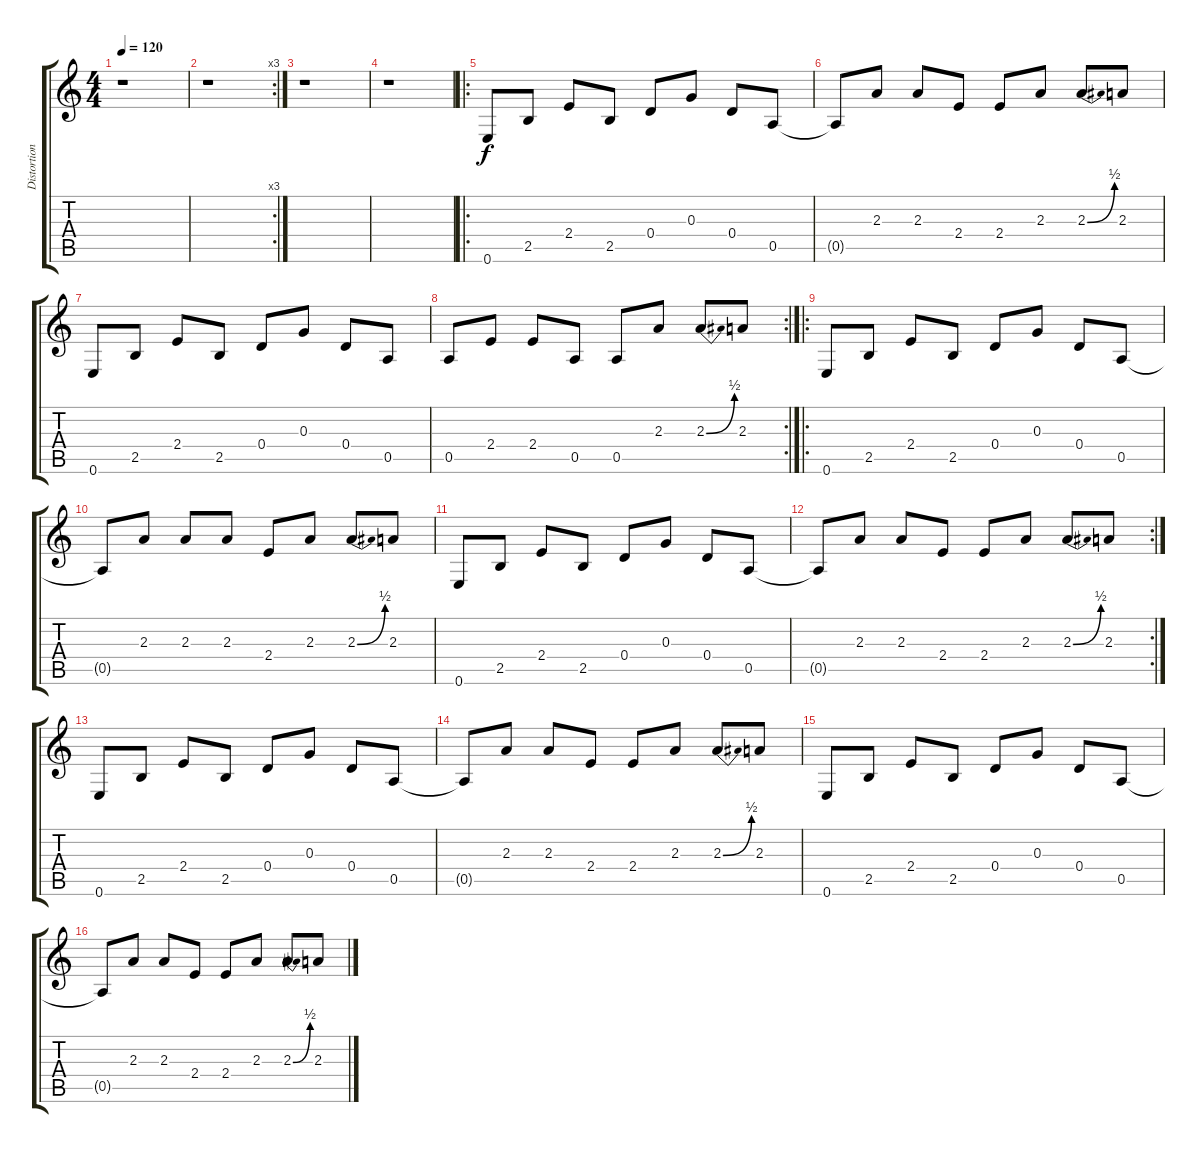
\track ("Distortion guitar" "Distortion") {instrument overdrivenguitar}
\staff {score tabs}
\tuning (E4 B3 G3 D3 A2 E2) {hide}
\ts (4 4)
\tempo 120
\clef g2
\ks c
r.1{dy f instrument overdrivenguitar} |
\rc 3
r.1 |
r.1 |
r.1 |
\ro
0.6.8 2.5.8 2.4.8 2.5.8 0.4.8 0.3.8 0.4.8 0.5.8 |
0.5{t}.8 2.3.8 2.3.8 2.4.8 2.4.8 2.3.8 2.3{be (bend 0 0 60 2)}.8 2.3.8 |
0.6.8 2.5.8 2.4.8 2.5.8 0.4.8 0.3.8 0.4.8 0.5.8 |
\rc 2
0.5.8 2.4.8 2.4.8 0.5.8 0.5.8 2.3.8 2.3{be (bend 0 0 60 2)}.8 2.3.8 |
\ro
0.6.8 2.5.8 2.4.8 2.5.8 0.4.8 0.3.8 0.4.8 0.5.8 |
0.5{t}.8 2.3.8 2.3.8 2.3.8 2.4.8 2.3.8 2.3{be (bend 0 0 60 2)}.8 2.3.8 |
0.6.8 2.5.8 2.4.8 2.5.8 0.4.8 0.3.8 0.4.8 0.5.8 |
\rc 2
0.5{t}.8 2.3.8 2.3.8 2.4.8 2.4.8 2.3.8 2.3{be (bend 0 0 60 2)}.8 2.3.8 |
0.6.8 2.5.8 2.4.8 2.5.8 0.4.8 0.3.8 0.4.8 0.5.8 |
0.5{t}.8 2.3.8 2.3.8 2.4.8 2.4.8 2.3.8 2.3{be (bend 0 0 60 2)}.8 2.3.8 |
0.6.8 2.5.8 2.4.8 2.5.8 0.4.8 0.3.8 0.4.8 0.5.8 |
0.5{t}.8 2.3.8 2.3.8 2.4.8 2.4.8 2.3.8 2.3{be (bend 0 0 60 2)}.8 2.3.8
